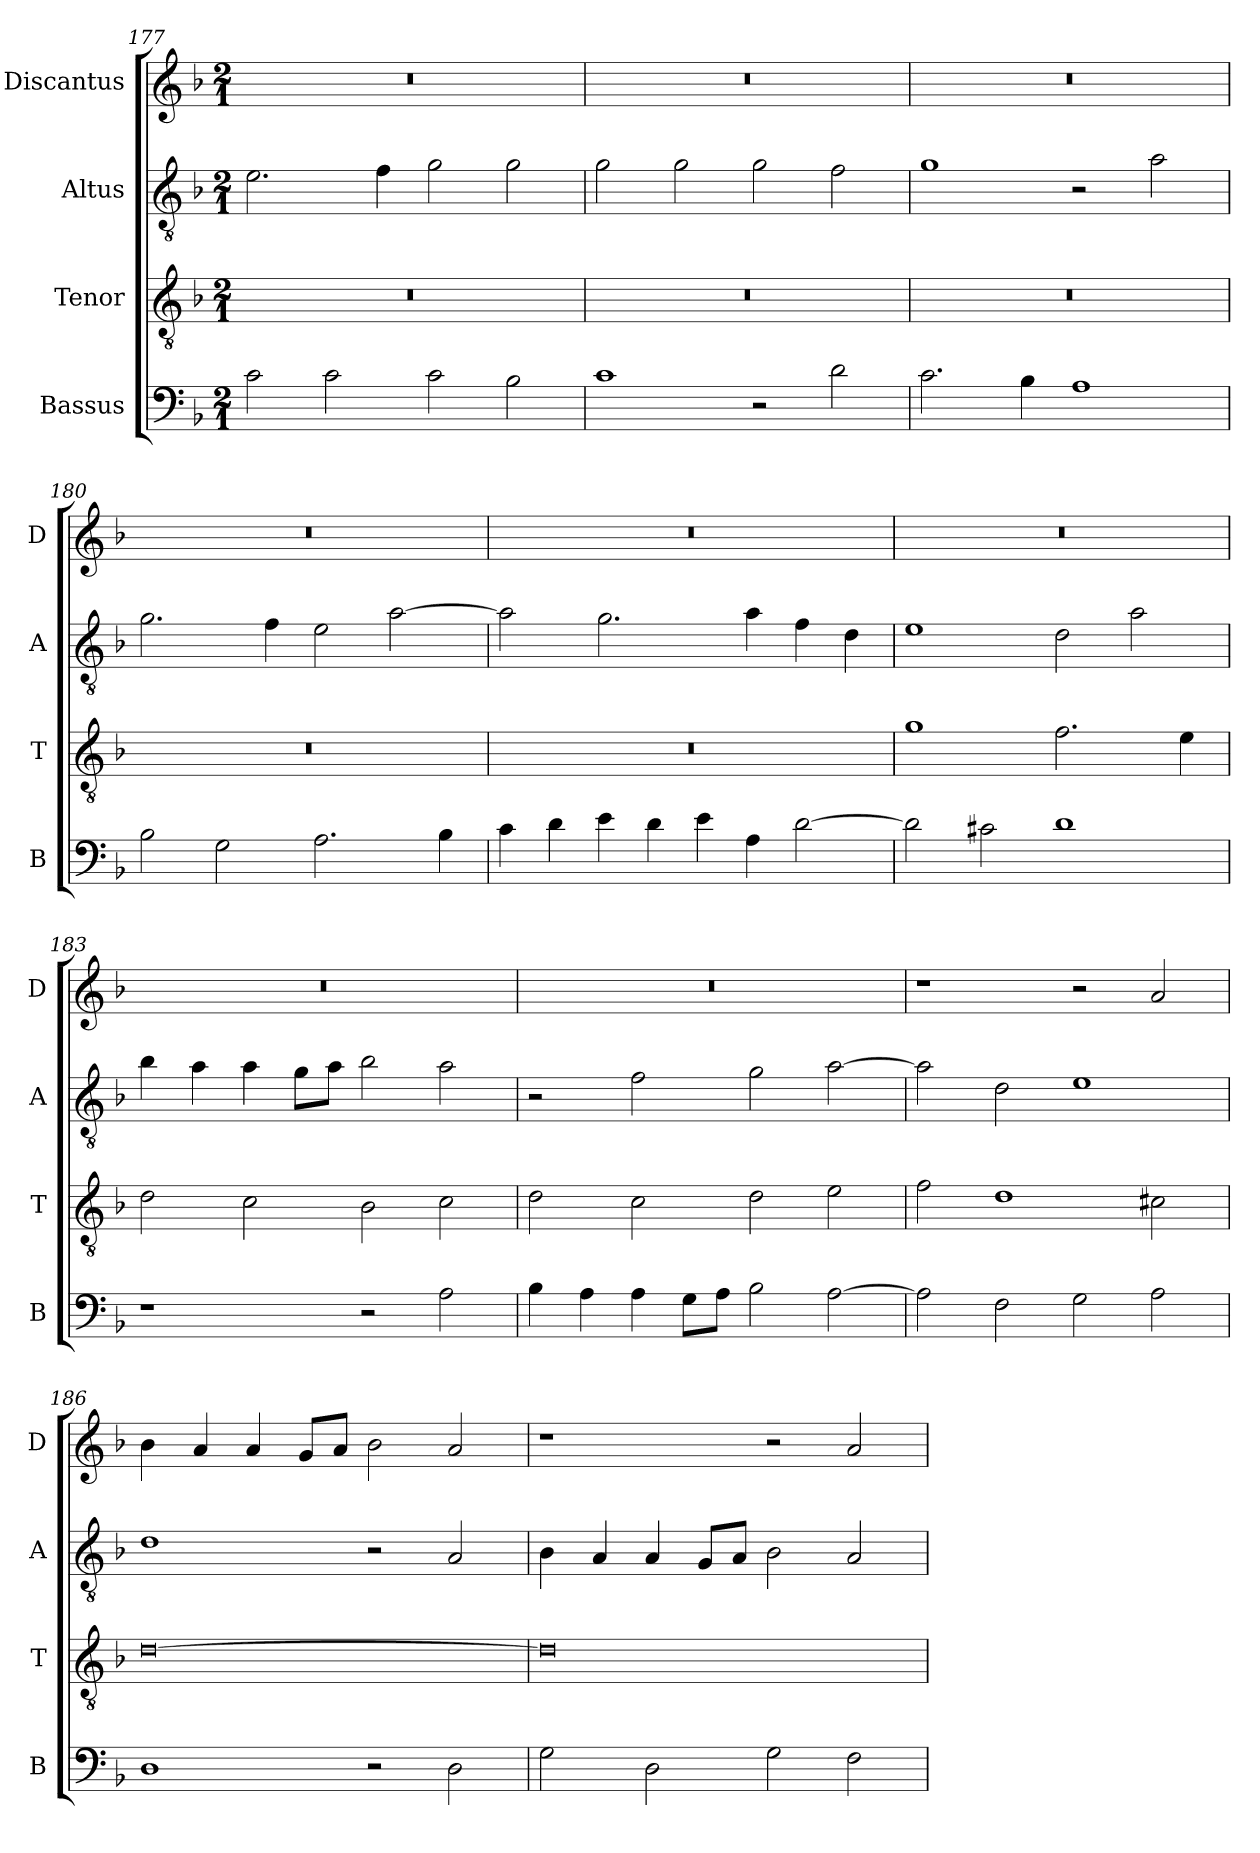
**kern	**kern	**kern	**kern
*part4	*part3	*part2	*part1
*staff4	*staff3	*staff2	*staff1
*I"Bassus	*I"Tenor	*I"Altus	*I"Discantus
*I'B	*I'T	*I'A	*I'D
*clefF4	*clefGv2	*clefGv2	*clefG2
*k[b-]	*k[b-]	*k[b-]	*k[b-]
*M2/1	*M2/1	*M2/1	*M2/1
=177	=177	=177	=177
2c\	0r	2.e\	0r
2c\	.	.	.
.	.	4f\	.
2c\	.	2g\	.
2B-\	.	2g\	.
=178	=178	=178	=178
1c	0r	2g\	0r
.	.	2g\	.
2r	.	2g\	.
2d\	.	2f\	.
=179	=179	=179	=179
2.c\	0r	1g	0r
4B-\	.	.	.
1A	.	2r	.
.	.	2a\	.
=180	=180	=180	=180
2B-\	0r	2.g\	0r
2G\	.	.	.
.	.	4f\	.
2.A\	.	2e\	.
.	.	[2a\	.
4B-\	.	.	.
=181	=181	=181	=181
4c\	0r	2a\]	0r
4d\	.	.	.
4e\	.	2.g\	.
4d\	.	.	.
4e\	.	.	.
4A\	.	4a\	.
[2d\	.	4f\	.
.	.	4d\	.
=182	=182	=182	=182
2d\]	1g	1e	0r
2c#X\	.	.	.
1d	2.f\	2d\	.
.	.	2a\	.
.	4e\	.	.
=183	=183	=183	=183
1r	2d\	4b-\	0r
.	.	4a\	.
.	2c\	4a\	.
.	.	8g\L	.
.	.	8a\J	.
2r	2B-\	2b-\	.
2A\	2c\	2a\	.
=184	=184	=184	=184
4B-\	2d\	2r	0r
4A\	.	.	.
4A\	2c\	2f\	.
8G\L	.	.	.
8A\J	.	.	.
2B-\	2d\	2g\	.
[2A\	2e\	[2a\	.
=185	=185	=185	=185
2A\]	2f\	2a\]	1r
2F\	1d	2d\	.
2G\	.	1e	2r
2A\	2c#X\	.	2a/
=186	=186	=186	=186
1D	[0d	1d	4b-\
.	.	.	4a/
.	.	.	4a/
.	.	.	8g/L
.	.	.	8a/J
2r	.	2r	2b-\
2D\	.	2A/	2a/
=187	=187	=187	=187
2G\	0d]	4B-\	1r
.	.	4A/	.
2D\	.	4A/	.
.	.	8G/L	.
.	.	8A/J	.
2G\	.	2B-\	2r
2F\	.	2A/	2a/
=	=	=	=
*-	*-	*-	*-
